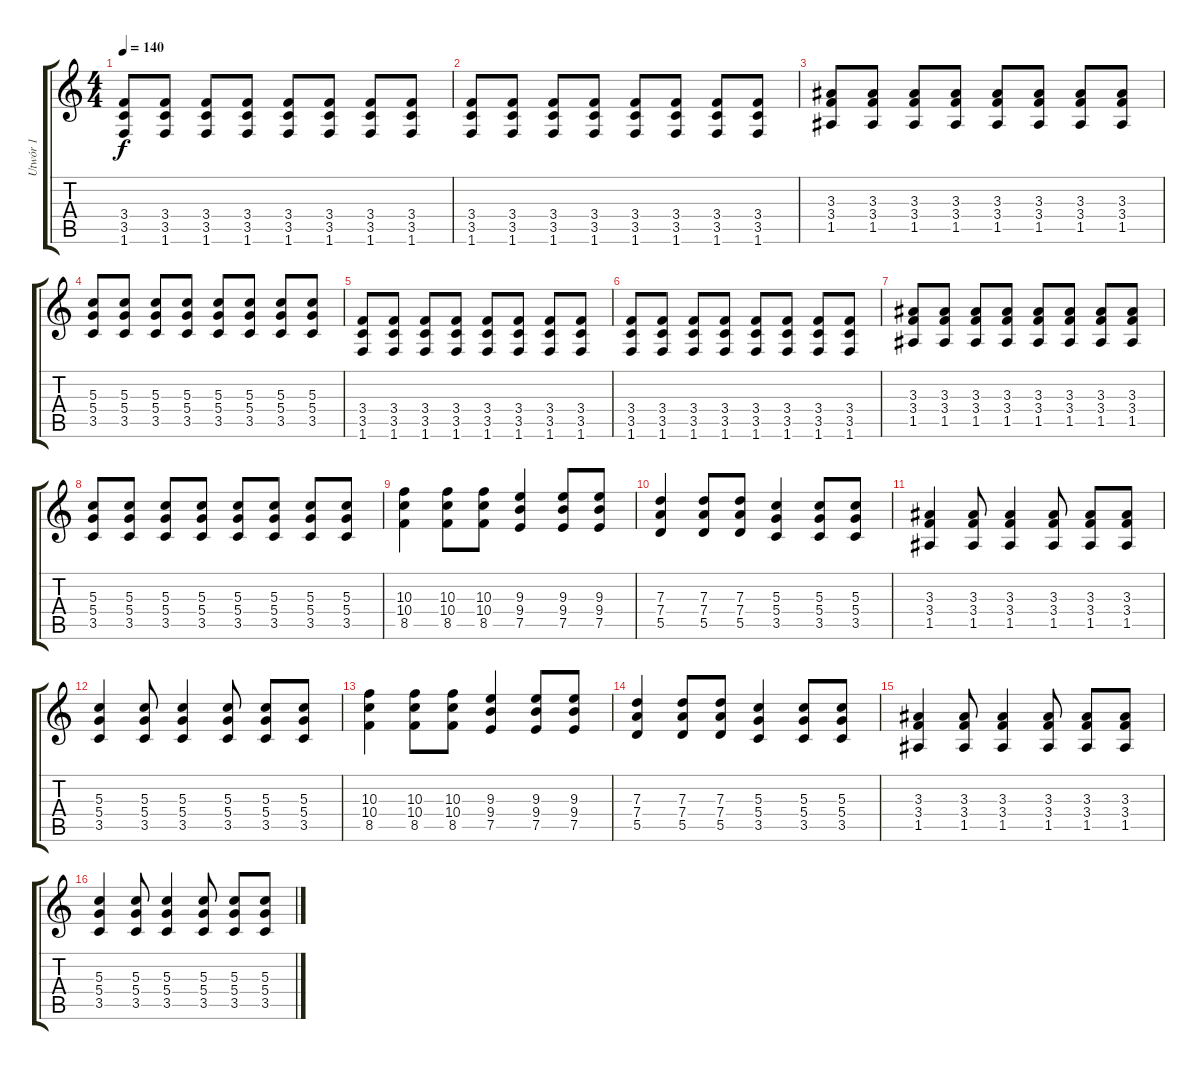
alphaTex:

\track ("Utwór 1" "Utwór 1") {instrument overdrivenguitar}
\staff {score tabs}
\tuning (E4 B3 G3 D3 A2 E2) {hide}
\ts (4 4)
\tempo 140
\clef g2
\ks c
(3.4 3.5 1.6).8{dy f} (3.4 3.5 1.6).8 (3.4 3.5 1.6).8 (3.4 3.5 1.6).8 (3.4 3.5 1.6).8 (3.4 3.5 1.6).8 (3.4 3.5 1.6).8 (3.4 3.5 1.6).8 |
(3.4 3.5 1.6).8 (3.4 3.5 1.6).8 (3.4 3.5 1.6).8 (3.4 3.5 1.6).8 (3.4 3.5 1.6).8 (3.4 3.5 1.6).8 (3.4 3.5 1.6).8 (3.4 3.5 1.6).8 |
(3.3 3.4 1.5).8 (3.3 3.4 1.5).8 (3.3 3.4 1.5).8 (3.3 3.4 1.5).8 (3.3 3.4 1.5).8 (3.3 3.4 1.5).8 (3.3 3.4 1.5).8 (3.3 3.4 1.5).8 |
(5.3 5.4 3.5).8 (5.3 5.4 3.5).8 (5.3 5.4 3.5).8 (5.3 5.4 3.5).8 (5.3 5.4 3.5).8 (5.3 5.4 3.5).8 (5.3 5.4 3.5).8 (5.3 5.4 3.5).8 |
(3.4 3.5 1.6).8 (3.4 3.5 1.6).8 (3.4 3.5 1.6).8 (3.4 3.5 1.6).8 (3.4 3.5 1.6).8 (3.4 3.5 1.6).8 (3.4 3.5 1.6).8 (3.4 3.5 1.6).8 |
(3.4 3.5 1.6).8 (3.4 3.5 1.6).8 (3.4 3.5 1.6).8 (3.4 3.5 1.6).8 (3.4 3.5 1.6).8 (3.4 3.5 1.6).8 (3.4 3.5 1.6).8 (3.4 3.5 1.6).8 |
(3.3 3.4 1.5).8 (3.3 3.4 1.5).8 (3.3 3.4 1.5).8 (3.3 3.4 1.5).8 (3.3 3.4 1.5).8 (3.3 3.4 1.5).8 (3.3 3.4 1.5).8 (3.3 3.4 1.5).8 |
(5.3 5.4 3.5).8 (5.3 5.4 3.5).8 (5.3 5.4 3.5).8 (5.3 5.4 3.5).8 (5.3 5.4 3.5).8 (5.3 5.4 3.5).8 (5.3 5.4 3.5).8 (5.3 5.4 3.5).8 |
(10.3 10.4 8.5).4 (10.3 10.4 8.5).8 (10.3 10.4 8.5).8 (9.3 9.4 7.5).4 (9.3 9.4 7.5).8 (9.3 9.4 7.5).8 |
(7.3 7.4 5.5).4 (7.3 7.4 5.5).8 (7.3 7.4 5.5).8 (5.3 5.4 3.5).4 (5.3 5.4 3.5).8 (5.3 5.4 3.5).8 |
(3.3 3.4 1.5).4 (3.3 3.4 1.5).8 (3.3 3.4 1.5).4 (3.3 3.4 1.5).8 (3.3 3.4 1.5).8 (3.3 3.4 1.5).8 |
(5.3 5.4 3.5).4 (5.3 5.4 3.5).8 (5.3 5.4 3.5).4 (5.3 5.4 3.5).8 (5.3 5.4 3.5).8 (5.3 5.4 3.5).8 |
(10.3 10.4 8.5).4 (10.3 10.4 8.5).8 (10.3 10.4 8.5).8 (9.3 9.4 7.5).4 (9.3 9.4 7.5).8 (9.3 9.4 7.5).8 |
(7.3 7.4 5.5).4 (7.3 7.4 5.5).8 (7.3 7.4 5.5).8 (5.3 5.4 3.5).4 (5.3 5.4 3.5).8 (5.3 5.4 3.5).8 |
(3.3 3.4 1.5).4 (3.3 3.4 1.5).8 (3.3 3.4 1.5).4 (3.3 3.4 1.5).8 (3.3 3.4 1.5).8 (3.3 3.4 1.5).8 |
(5.3 5.4 3.5).4 (5.3 5.4 3.5).8 (5.3 5.4 3.5).4 (5.3 5.4 3.5).8 (5.3 5.4 3.5).8 (5.3 5.4 3.5).8
